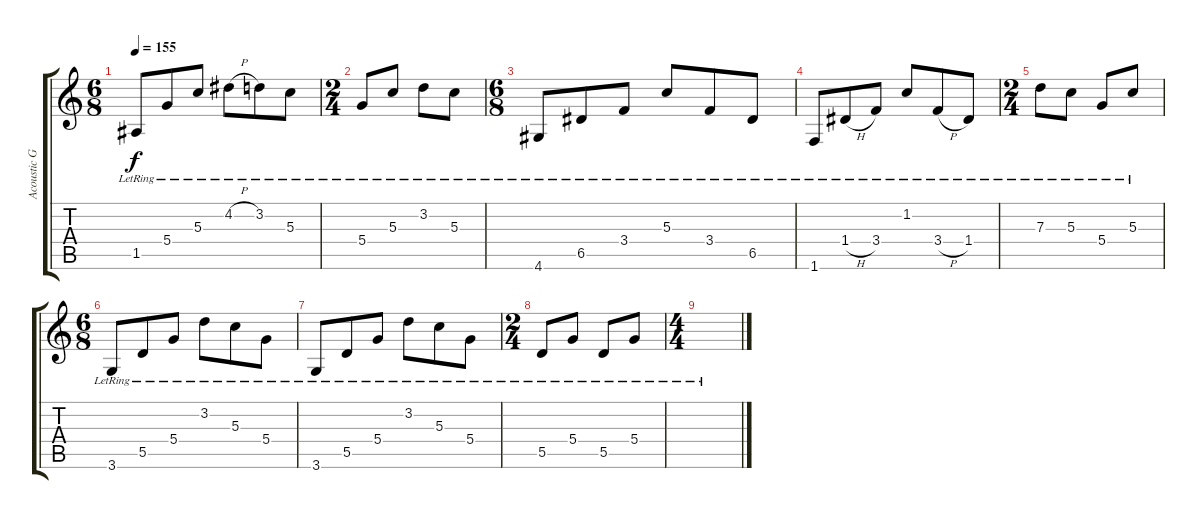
\track ("Acoustic Guitar: Gus G" "Acoustic G") {instrument acousticguitarsteel}
\staff {score tabs}
\tuning (E4 B3 G3 D3 A2 E2) {hide}
\ts (6 8)
\tempo 155
\clef g2
\ks c
1.5{lr}.8{dy f} 5.4{lr}.8 5.3{lr}.8 4.2{h lr}.8 3.2{lr}.8 5.3{lr}.8 |
\ts (2 4)
5.4{lr}.8 5.3{lr}.8 3.2{lr}.8 5.3{lr}.8 |
\ts (6 8)
4.6{lr}.8 6.5{lr}.8 3.4{lr}.8 5.3{lr}.8 3.4{lr}.8 6.5{lr}.8 |
1.6{lr}.8 1.4{h lr}.8 3.4{lr}.8 1.2{lr}.8 3.4{h lr}.8 1.4{lr}.8 |
\ts (2 4)
7.3{lr}.8 5.3{lr}.8 5.4{lr}.8 5.3{lr}.8 |
\ts (6 8)
3.6{lr}.8 5.5{lr}.8 5.4{lr}.8 3.2{lr}.8 5.3{lr}.8 5.4{lr}.8 |
3.6{lr}.8 5.5{lr}.8 5.4{lr}.8 3.2{lr}.8 5.3{lr}.8 5.4{lr}.8 |
\ts (2 4)
5.5{lr}.8 5.4{lr}.8 5.5{lr}.8 5.4{lr}.8 |
\ts (4 4)
